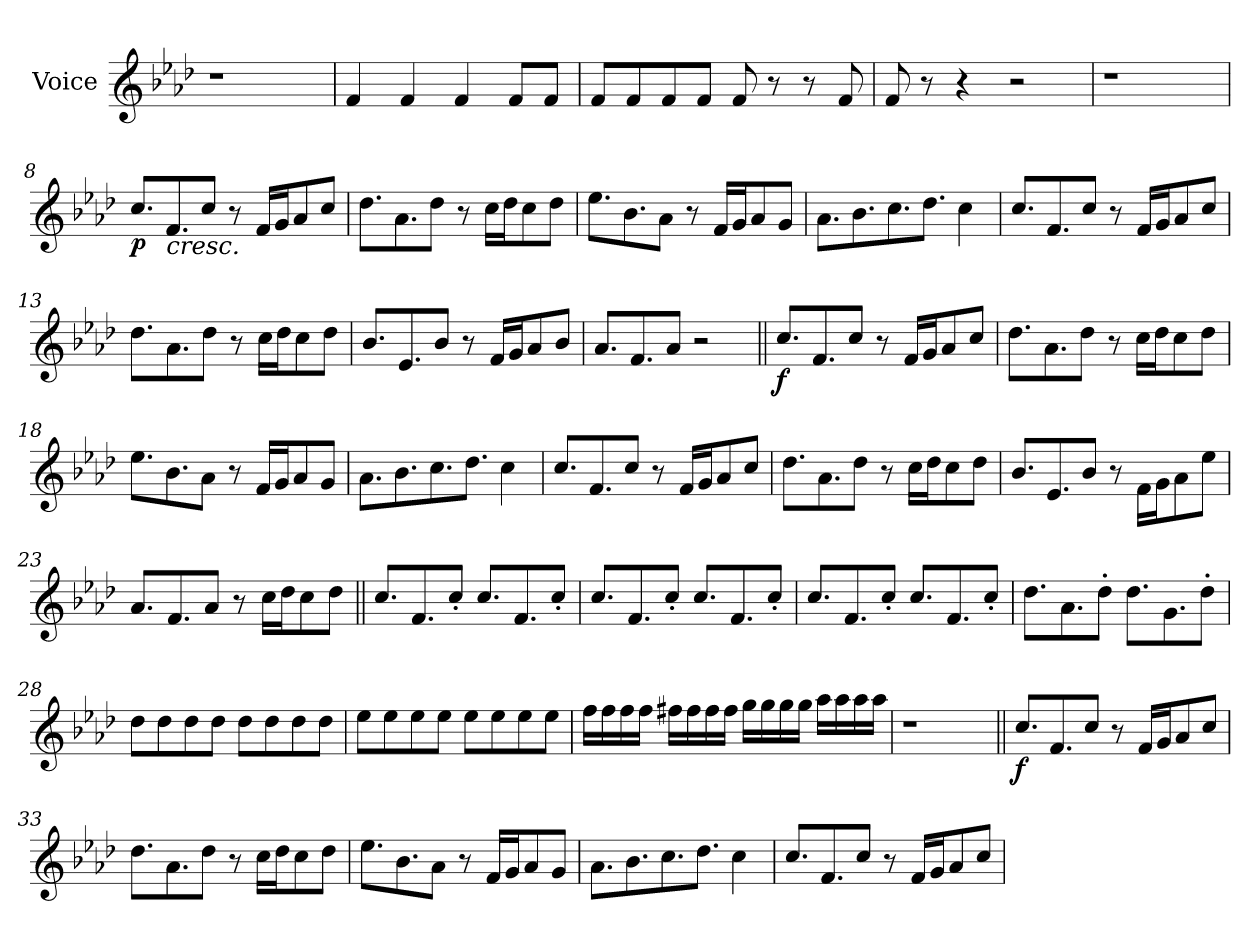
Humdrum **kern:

**kern	**dynam
*part1	*part1
*staff1	*staff1
*I"Voice	*
*I'Vc.	*
*clefG2	*
*k[b-e-a-d-]	*
=1	=1
1r	.
=2	=2
*MM150	*
4f!/	.
4f!/	.
4f!/	.
8f!/L	.
8f!/J	.
=3	=3
8f!/L	.
8f!/	.
8f!/	.
8f!/J	.
8f!/	.
8r	.
8r	.
8f!/	.
=4	=4
8f!/	.
8r	.
4r	.
2r	.
=5	=5
1r	.
=6	=6
1r	.
=7	=7
1r	.
=8||	=8||
!	!LO:DY:b
8.cc/L	p
!LO:TX:b:i:t=cresc.	!
8.f/	.
8cc/J	.
8r	.
16f/LL	.
16g/J	.
8a-/	.
8cc/J	.
=9	=9
8.dd-\L	.
8.a-\	.
8dd-\J	.
8r	.
16cc\LL	.
16dd-\J	.
8cc\	.
8dd-\J	.
=10	=10
8.ee-\L	.
8.b-\	.
8a-\J	.
8r	.
16f/LL	.
16g/J	.
8a-/	.
8g/J	.
=11	=11
8.a-\L	.
8.b-\	.
8.cc\	.
8.dd-\J	.
4cc\	.
=12	=12
8.cc/L	.
8.f/	.
8cc/J	.
8r	.
16f/LL	.
16g/J	.
8a-/	.
8cc/J	.
=13	=13
8.dd-\L	.
8.a-\	.
8dd-\J	.
8r	.
16cc\LL	.
16dd-\J	.
8cc\	.
8dd-\J	.
=14	=14
8.b-/L	.
8.e-/	.
8b-/J	.
8r	.
16f/LL	.
16g/J	.
8a-/	.
8b-/J	.
=15	=15
8.a-/L	.
8.f/	.
8a-/J	.
2r	.
=16||	=16||
!	!LO:DY:b
8.cc/L	f
8.f/	.
8cc/J	.
8r	.
16f/LL	.
16g/J	.
8a-/	.
8cc/J	.
=17	=17
8.dd-\L	.
8.a-\	.
8dd-\J	.
8r	.
16cc\LL	.
16dd-\J	.
8cc\	.
8dd-\J	.
=18	=18
8.ee-\L	.
8.b-\	.
8a-\J	.
8r	.
16f/LL	.
16g/J	.
8a-/	.
8g/J	.
=19	=19
8.a-\L	.
8.b-\	.
8.cc\	.
8.dd-\J	.
4cc\	.
=20	=20
8.cc/L	.
8.f/	.
8cc/J	.
8r	.
16f/LL	.
16g/J	.
8a-/	.
8cc/J	.
=21	=21
8.dd-\L	.
8.a-\	.
8dd-\J	.
8r	.
16cc\LL	.
16dd-\J	.
8cc\	.
8dd-\J	.
=22	=22
8.b-/L	.
8.e-/	.
8b-/J	.
8r	.
16f\LL	.
16g\J	.
8a-\	.
8ee-\J	.
=23	=23
8.a-/L	.
8.f/	.
8a-/J	.
8r	.
16cc!\LL	.
16dd-!\J	.
8cc!\	.
8dd-!\J	.
=24||	=24||
8.cc!/L	.
8.f!/	.
8cc'!/J	.
8.cc!/L	.
8.f!/	.
8cc'!/J	.
=25	=25
8.cc!/L	.
8.f!/	.
8cc'!/J	.
8.cc!/L	.
8.f!/	.
8cc'!/J	.
=26	=26
8.cc!/L	.
8.f!/	.
8cc'!/J	.
8.cc!/L	.
8.f!/	.
8cc'!/J	.
=27	=27
8.dd-!\L	.
8.a-!\	.
8dd-'!\J	.
8.dd-!\L	.
8.g!\	.
8dd-'!\J	.
=28	=28
8dd-!\L	.
8dd-!\	.
8dd-!\	.
8dd-!\J	.
8dd-!\L	.
8dd-!\	.
8dd-!\	.
8dd-!\J	.
=29	=29
8ee-!\L	.
8ee-!\	.
8ee-!\	.
8ee-!\J	.
8ee-!\L	.
8ee-!\	.
8ee-!\	.
8ee-!\J	.
=30	=30
16ff!\LL	.
16ff!\	.
16ff!\	.
16ff!\JJ	.
16ff#X!\LL	.
16ff#!\	.
16ff#!\	.
16ff#!\JJ	.
16gg!\LL	.
16gg!\	.
16gg!\	.
16gg!\JJ	.
16aa-!\LL	.
16aa-!\	.
16aa-!\	.
16aa-!\JJ	.
=31	=31
1r	.
=32||	=32||
!	!LO:DY:b
8.cc/L	f
8.f/	.
8cc/J	.
8r	.
16f/LL	.
16g/J	.
8a-/	.
8cc/J	.
=33	=33
8.dd-\L	.
8.a-\	.
8dd-\J	.
8r	.
16cc\LL	.
16dd-\J	.
8cc\	.
8dd-\J	.
=34	=34
8.ee-\L	.
8.b-\	.
8a-\J	.
8r	.
16f/LL	.
16g/J	.
8a-/	.
8g/J	.
=35	=35
8.a-\L	.
8.b-\	.
8.cc\	.
8.dd-\J	.
4cc\	.
=36	=36
8.cc/L	.
8.f/	.
8cc/J	.
8r	.
16f/LL	.
16g/J	.
8a-/	.
8cc/J	.
=	=
*-	*-
